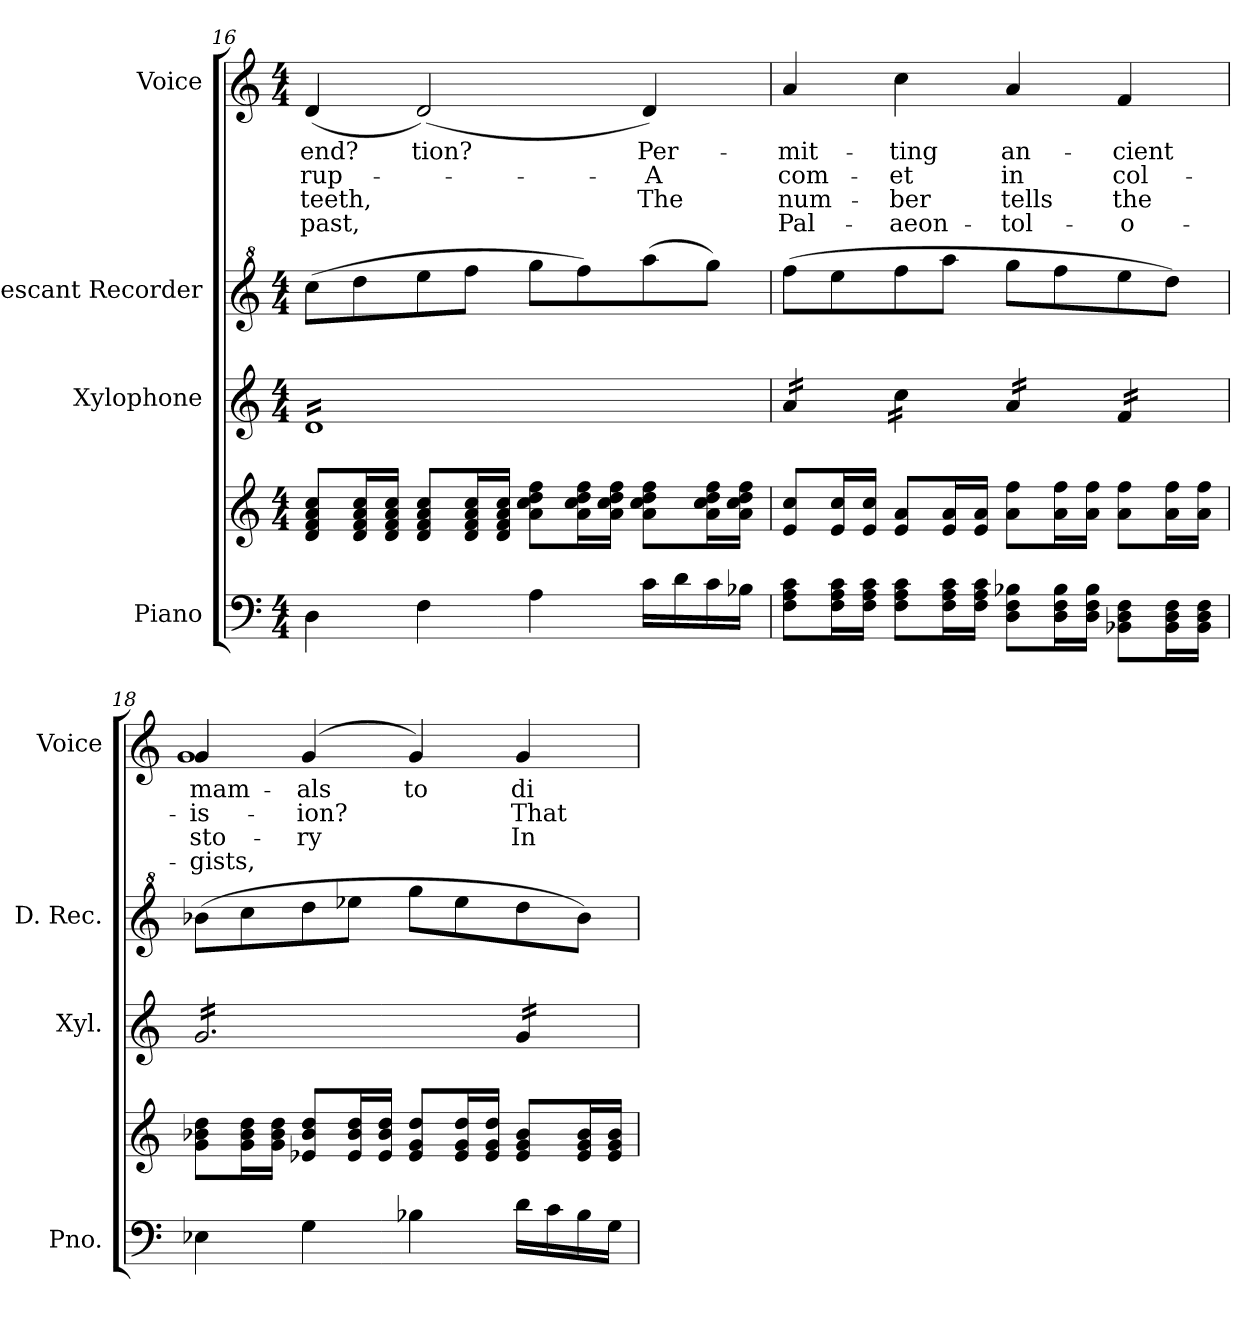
**kern	**kern	**kern	**kern	**kern	**text	**text	**text	**text
*part4	*part4	*part3	*part2	*part1	*part1	*part1	*part1	*part1
*staff5	*staff4	*staff3	*staff2	*staff1	*staff1	*staff1	*staff1	*staff1
*I"Piano	*	*I"Xylophone	*I"Descant Recorder	*I"Voice	*	*	*	*
*I'Pno.	*	*I'Xyl.	*I'D. Rec.	*I'Voice	*	*	*	*
*clefF4	*clefG2	*clefG2	*clefG^2	*clefG2	*	*	*	*
*	*	*ITrd-7c-12	*ITrd-7c-12	*	*	*	*	*
*k[]	*k[]	*k[]	*k[]	*k[]	*	*	*	*
*C:	*C:	*C:	*C:	*C:	*	*	*	*
*M4/4	*M4/4	*M4/4	*M4/4	*M4/4	*	*	*	*
=16	=16	=16	=16	=16	=16	=16	=16	=16
!	!	!	!	!	!LO:LY:b:color=#000000	!LO:LY:b:color=#000000	!LO:LY:b:color=#000000	!LO:LY:b:color=#000000
*	*	*tremolo	*	*	*	*	*	*
4Di\	8di/ 8fi 8ai 8cciL	16ddiLL	(8cccci\L	(4di/	end?	-rup-	teeth,	past,
.	.	16ddi	.	.	.	.	.	.
.	16di/ 16fi 16ai 16cciL	16ddi	8ddddi\	.	.	.	.	.
.	16di/ 16fi 16ai 16cciJJ	16ddi	.	.	.	.	.	.
!	!	!	!	!	!LO:LY:b:color=#000000	!	!	!
4Fi\	8di/ 8fi 8ai 8cciL	16ddi	8eeeei\	(2di/)	-tion?	.	.	.
.	.	16ddi	.	.	.	.	.	.
.	16di/ 16fi 16ai 16cciL	16ddi	8ffffi\J	.	.	.	.	.
.	16di/ 16fi 16ai 16cciJJ	16ddi	.	.	.	.	.	.
4Ai\	8ai\ 8cci 8ddi 8ffiL	16ddi	8ggggi\L	.	.	.	.	.
.	.	16ddi	.	.	.	.	.	.
.	16ai\ 16cci 16ddi 16ffiL	16ddi	8ffffi\)	.	.	.	.	.
.	16ai\ 16cci 16ddi 16ffiJJ	16ddi	.	.	.	.	.	.
!	!	!	!	!	!LO:LY:b:color=#000000	!LO:LY:b:color=#000000	!LO:LY:b:color=#000000	!
16ci\LL	8ai\ 8cci 8ddi 8ffiL	16ddi	(8aaaai\	4di/)	Per-	A	The	.
16di\	.	16ddi	.	.	.	.	.	.
16ci\	16ai\ 16cci 16ddi 16ffiL	16ddi	8ggggi\J)	.	.	.	.	.
16B-Xi\JJ	16ai\ 16cci 16ddi 16ffiJJ	16ddiJJ	.	.	.	.	.	.
=17	=17	=17	=17	=17	=17	=17	=17	=17
!	!	!	!	!	!LO:LY:b:color=#000000	!LO:LY:b:color=#000000	!LO:LY:b:color=#000000	!LO:LY:b:color=#000000
8Fi\ 8Ai 8ciL	8ei/ 8cciL	16aai/LL	(8ffffi\L	4ai/	-mit-	com-	num-	Pal-
.	.	16aai/	.	.	.	.	.	.
16Fi\ 16Ai 16ciL	16ei/ 16cciL	16aai/	8eeeei\	.	.	.	.	.
16Fi\ 16Ai 16ciJJ	16ei/ 16cciJJ	16aai/JJ	.	.	.	.	.	.
!	!	!	!	!	!LO:LY:b:color=#000000	!LO:LY:b:color=#000000	!LO:LY:b:color=#000000	!LO:LY:b:color=#000000
8Fi\ 8Ai 8ciL	8ei/ 8aiL	16ccci\LL	8ffffi\	4cci\	-ting	-et	-ber	-aeon-
.	.	16ccci\	.	.	.	.	.	.
16Fi\ 16Ai 16ciL	16ei/ 16aiL	16ccci\	8aaaai\J	.	.	.	.	.
16Fi\ 16Ai 16ciJJ	16ei/ 16aiJJ	16ccci\JJ	.	.	.	.	.	.
!	!	!	!	!	!LO:LY:b:color=#000000	!LO:LY:b:color=#000000	!LO:LY:b:color=#000000	!LO:LY:b:color=#000000
8Di\ 8Fi 8B-XiL	8ai\ 8ffiL	16aai/LL	8ggggi\L	4ai/	an-	in	tells	-tol-
.	.	16aai/	.	.	.	.	.	.
16Di\ 16Fi 16B-iL	16ai\ 16ffiL	16aai/	8ffffi\	.	.	.	.	.
16Di\ 16Fi 16B-iJJ	16ai\ 16ffiJJ	16aai/JJ	.	.	.	.	.	.
!	!	!	!	!	!LO:LY:b:color=#000000	!LO:LY:b:color=#000000	!LO:LY:b:color=#000000	!LO:LY:b:color=#000000
8BB-Xi\ 8Di 8FiL	8ai\ 8ffiL	16ffi/LL	8eeeei\	4fi/	-cient	col-	the	-o-
.	.	16ffi/	.	.	.	.	.	.
16BB-i\ 16Di 16FiL	16ai\ 16ffiL	16ffi/	8ddddi\J)	.	.	.	.	.
16BB-i\ 16Di 16FiJJ	16ai\ 16ffiJJ	16ffi/JJ	.	.	.	.	.	.
!!LO:LB:g=z
=18	=18	=18	=18	=18	=18	=18	=18	=18
!	!	!	!	!	!LO:LY:b:color=#000000	!LO:LY:b:color=#000000	!LO:LY:b:color=#000000	!LO:LY:b:color=#000000
*	*	*	*	*^	*	*	*	*
4E-Xi\	8gi\ 8b-Xi 8ddiL	16ggi/LL	(8bbb-Xi\L	4gi/	1gi	mam-	-is-	sto-	-gists,
.	.	16ggi/	.	.	.	.	.	.	.
.	16gi\ 16b-i 16ddiL	16ggi/	8cccci\	.	.	.	.	.	.
.	16gi\ 16b-i 16ddiJJ	16ggi/	.	.	.	.	.	.	.
!	!	!	!	!	!	!LO:LY:b:color=#000000	!LO:LY:b:color=#000000	!LO:LY:b:color=#000000	!
4Gi\	8e-Xi/ 8b-i 8ddiL	16ggi/	8ddddi\	(4gi/	.	-als	-ion?	-ry	.
.	.	16ggi/	.	.	.	.	.	.	.
.	16e-i/ 16b-i 16ddiL	16ggi/	8eeee-Xi\J	.	.	.	.	.	.
.	16e-i/ 16b-i 16ddiJJ	16ggi/	.	.	.	.	.	.	.
!	!	!	!	!	!	!LO:LY:b:color=#000000	!	!	!
4B-Xi\	8e-i/ 8gi 8ddiL	16ggi/	8ggggi\L	4gi/)	.	to	.	.	.
.	.	16ggi/	.	.	.	.	.	.	.
.	16e-i/ 16gi 16ddiL	16ggi/	8eeee-i\	.	.	.	.	.	.
.	16e-i/ 16gi 16ddiJJ	16ggi/JJ	.	.	.	.	.	.	.
!	!	!	!	!	!	!LO:LY:b:color=#000000	!LO:LY:b:color=#000000	!LO:LY:b:color=#000000	!
16di\LL	8e-i/ 8gi 8b-iL	16ggi/LL	8ddddi\	4gi/	.	di-	That	In	.
16ci\	.	16ggi/	.	.	.	.	.	.	.
16B-i\	16e-i/ 16gi 16b-iL	16ggi/	8bbb-i\J)	.	.	.	.	.	.
16Gi\JJ	16e-i/ 16gi 16b-iJJ	16ggi/JJ	.	.	.	.	.	.	.
*	*	*Xtremolo	*	*	*	*	*	*	*
*	*	*	*	*v	*v	*	*	*	*
=	=	=	=	=	=	=	=	=
*-	*-	*-	*-	*-	*-	*-	*-	*-
